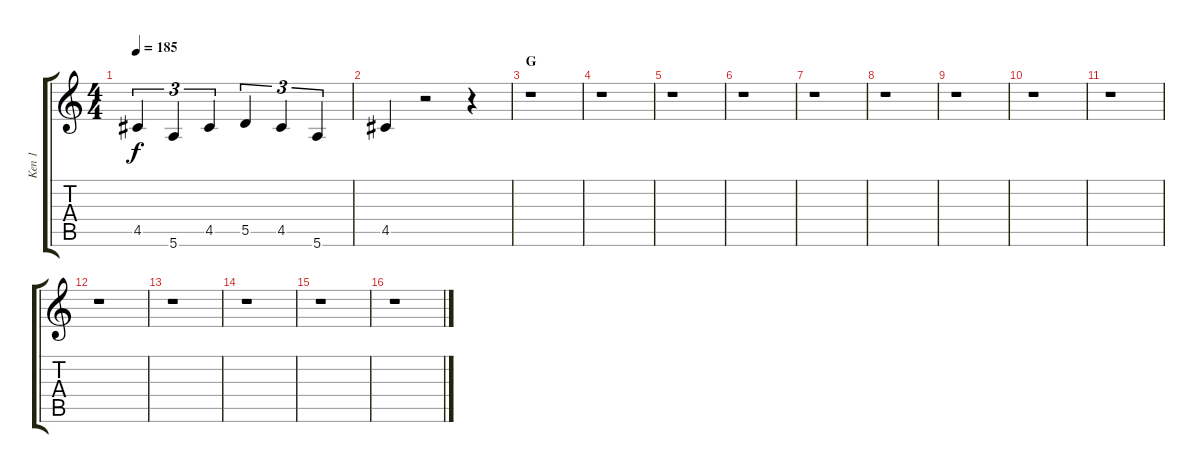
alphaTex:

\track ("Ken 1" "Ken 1") {instrument overdrivenguitar}
\staff {score tabs}
\tuning (E4 B3 G3 D3 A2 E2) {hide}
\ts (4 4)
\tempo 185
\clef g2
\ks c
4.5.4{tu (3 2) dy f} 5.6.4{tu (3 2)} 4.5.4{tu (3 2)} 5.5.4{tu (3 2)} 4.5.4{tu (3 2)} 5.6.4{tu (3 2)} |
4.5.4 r.2 r.4 |
\section ("" "G")
r.1 |
r.1 |
r.1 |
r.1 |
r.1 |
r.1 |
r.1 |
r.1 |
r.1 |
r.1 |
r.1 |
r.1 |
r.1 |
r.1
